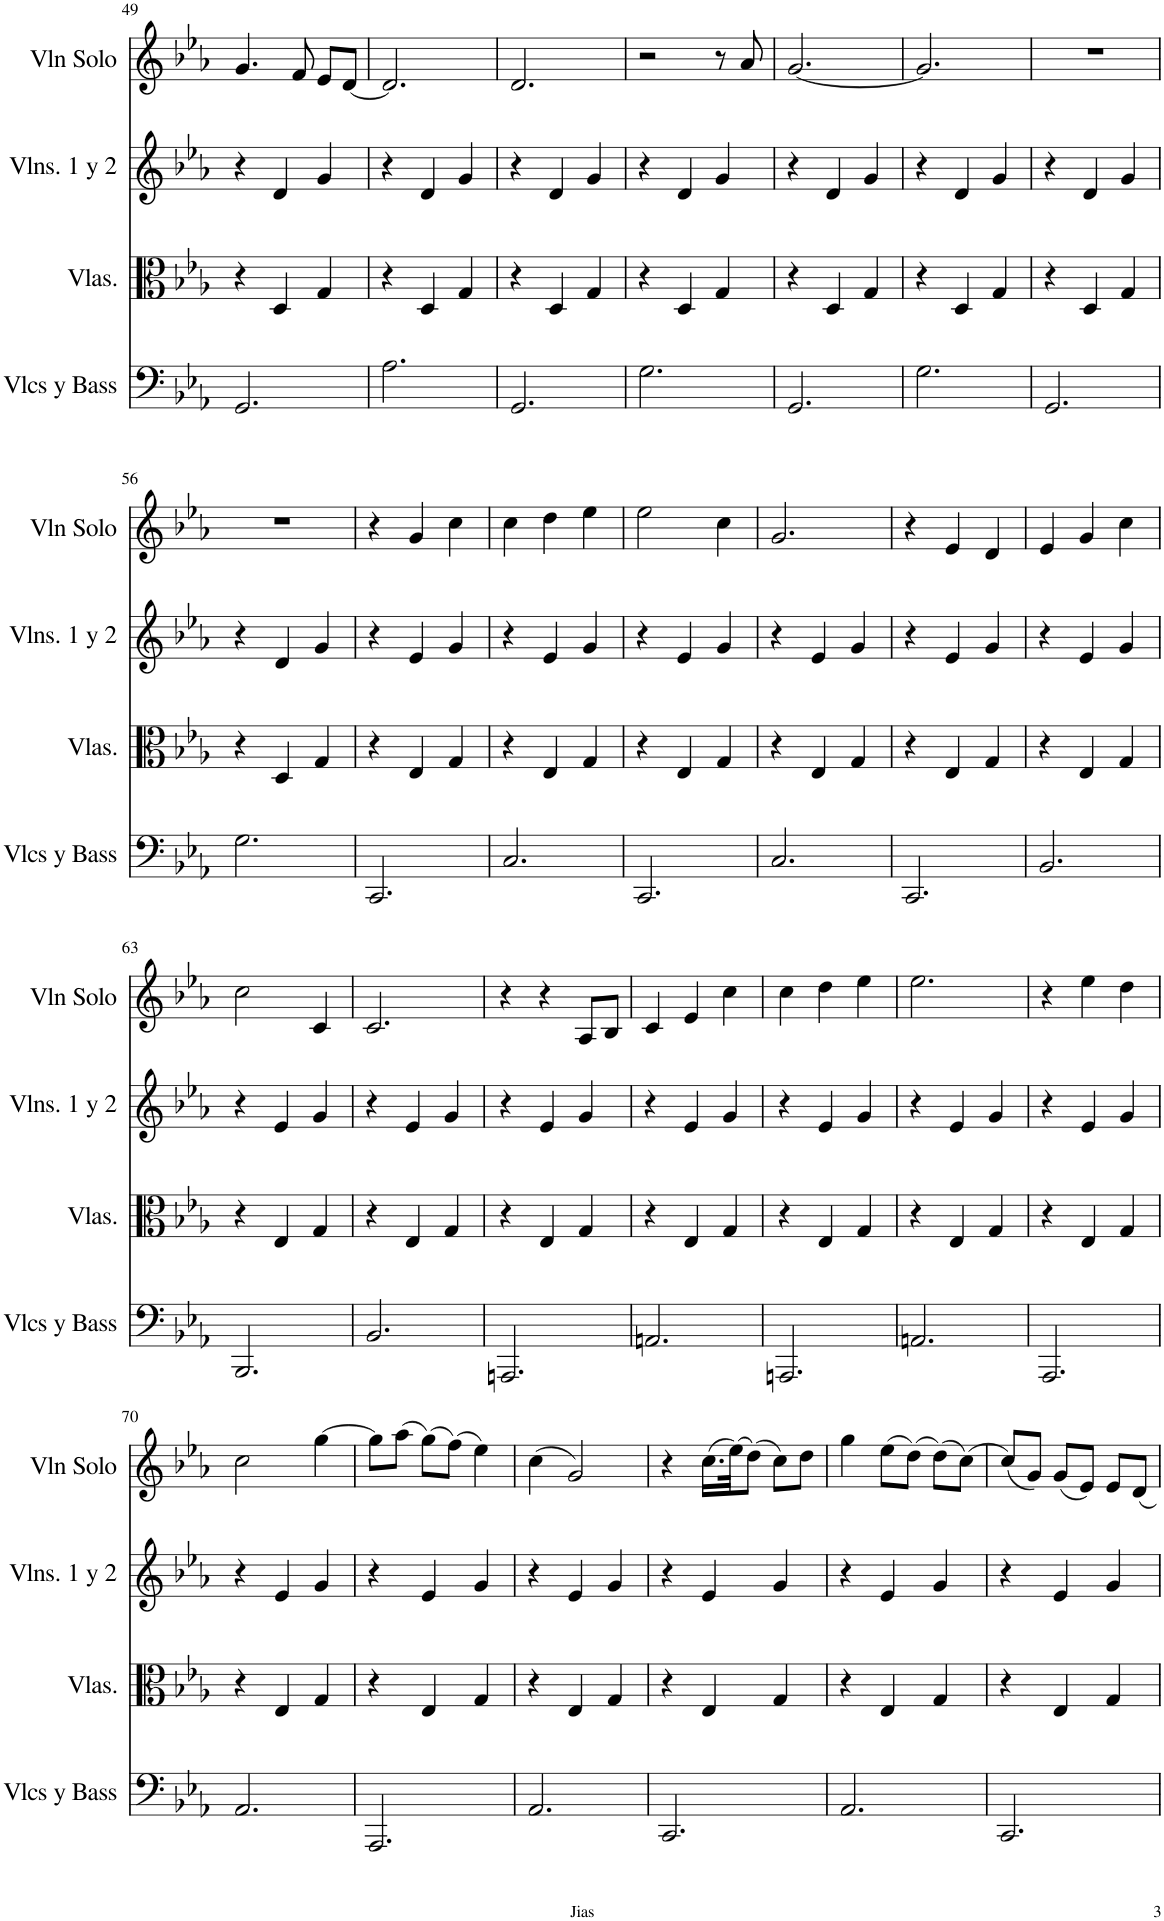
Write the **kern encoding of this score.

**kern	**kern	**kern	**kern
*part4	*part3	*part2	*part1
*staff4	*staff3	*staff2	*staff1
*I"Violoncellos y Bass	*I"Violas	*I"Violins 1 y 2	*I"Violin Solo
*I'Vlcs y Bass	*I'Vlas.	*I'Vlns. 1 y 2	*I'Vln Solo
!!LO:PB:g=z
*clefF4	*clefC3	*clefG2	*clefG2
*k[b-e-a-]	*k[b-e-a-]	*k[b-e-a-]	*k[b-e-a-]
*M3/4	*M3/4	*M3/4	*M3/4
=49	=49	=49	=49
2.GG/	4r	4r	4.g/
.	4D/	4d/	.
.	.	.	8f/
.	4G/	4g/	8e-/L
.	.	.	[8d/J
=50	=50	=50	=50
2.A-\	4r	4r	2.d/]
.	4D/	4d/	.
.	4G/	4g/	.
=51	=51	=51	=51
2.GG/	4r	4r	2.d/
.	4D/	4d/	.
.	4G/	4g/	.
=52	=52	=52	=52
2.G\	4r	4r	2r
.	4D/	4d/	.
.	4G/	4g/	8r
.	.	.	8a-/
=53	=53	=53	=53
2.GG/	4r	4r	[2.g/
.	4D/	4d/	.
.	4G/	4g/	.
=54	=54	=54	=54
2.G\	4r	4r	2.g/]
.	4D/	4d/	.
.	4G/	4g/	.
=55	=55	=55	=55
2.GG/	4r	4r	2.r
.	4D/	4d/	.
.	4G/	4g/	.
!!LO:LB:g=z
=56	=56	=56	=56
2.G\	4r	4r	2.r
.	4D/	4d/	.
.	4G/	4g/	.
=57	=57	=57	=57
2.CC/	4r	4r	4r
.	4E-/	4e-/	4g/
.	4G/	4g/	4cc\
=58	=58	=58	=58
2.C/	4r	4r	4cc\
.	4E-/	4e-/	4dd\
.	4G/	4g/	4ee-\
=59	=59	=59	=59
2.CC/	4r	4r	2ee-\
.	4E-/	4e-/	.
.	4G/	4g/	4cc\
=60	=60	=60	=60
2.C/	4r	4r	2.g/
.	4E-/	4e-/	.
.	4G/	4g/	.
=61	=61	=61	=61
2.CC/	4r	4r	4r
.	4E-/	4e-/	4e-/
.	4G/	4g/	4d/
=62	=62	=62	=62
2.BB-/	4r	4r	4e-/
.	4E-/	4e-/	4g/
.	4G/	4g/	4cc\
!!LO:LB:g=z
=63	=63	=63	=63
2.BBB-/	4r	4r	2cc\
.	4E-/	4e-/	.
.	4G/	4g/	4c/
=64	=64	=64	=64
2.BB-/	4r	4r	2.c/
.	4E-/	4e-/	.
.	4G/	4g/	.
=65	=65	=65	=65
2.AAAn/	4r	4r	4r
.	4E-/	4e-/	4r
.	4G/	4g/	8A-/L
.	.	.	8B-/J
=66	=66	=66	=66
2.AAn/	4r	4r	4c/
.	4E-/	4e-/	4e-/
.	4G/	4g/	4cc\
=67	=67	=67	=67
2.AAAn/	4r	4r	4cc\
.	4E-/	4e-/	4dd\
.	4G/	4g/	4ee-\
=68	=68	=68	=68
2.AAn/	4r	4r	2.ee-\
.	4E-/	4e-/	.
.	4G/	4g/	.
=69	=69	=69	=69
2.AAA-/	4r	4r	4r
.	4E-/	4e-/	4ee-\
.	4G/	4g/	4dd\
!!LO:LB:g=z
=70	=70	=70	=70
2.AA-/	4r	4r	2cc\
.	4E-/	4e-/	.
.	4G/	4g/	[4gg\
=71	=71	=71	=71
2.AAA-/	4r	4r	8gg\L]
.	.	.	(8aa-\J
.	4E-/	4e-/	(8gg\L)
.	.	.	(8ff\J)
.	4G/	4g/	4ee-\)
=72	=72	=72	=72
2.AA-/	4r	4r	(4cc\
.	4E-/	4e-/	2g/)
.	4G/	4g/	.
=73	=73	=73	=73
2.CC/	4r	4r	4r
.	4E-/	4e-/	(16.cc\LL
.	.	.	(32ee-\JK)
.	.	.	(8dd\J)
.	4G/	4g/	8cc\L)
.	.	.	8dd\J
=74	=74	=74	=74
2.AA-/	4r	4r	4gg\
.	4E-/	4e-/	(8ee-\L
.	.	.	(8dd\J)
.	4G/	4g/	(8dd\L)
.	.	.	(8cc\J)
=75	=75	=75	=75
2.CC/	4r	4r	(8cc/L)
.	.	.	8g/J)
.	4E-/	4e-/	(8g/L
.	.	.	8e-/J)
.	4G/	4g/	8e-/L
.	.	.	8d/J
=	=	=	=
*-	*-	*-	*-
